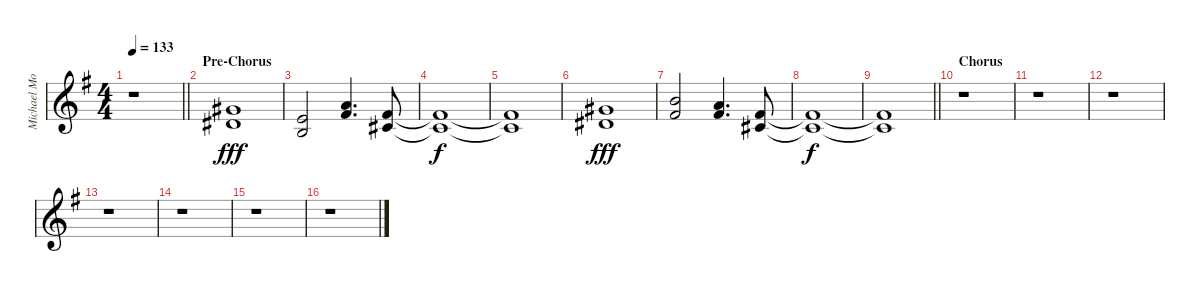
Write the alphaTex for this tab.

\track ("Michael Monroe - Tenor Sax." "Michael Mo") {instrument brasssection}
\staff {score}
\tuning (Eb4 Bb3 Gb3 Db3 Ab2 Eb2) {hide}
\ts (4 4)
\tempo 133
\clef g2
\barLineRight lightlight
\ks g
r.1{dy f} |
\section ("" "Pre-Chorus")
(14.3 14.4).1{dy fff} |
(10.3 10.4).2 (11.2 12.3).4{d} (12.3 12.4).8 |
(12.3{t} 12.4{t}).1{dy f} |
(12.3{t} 12.4{t}).1 |
(14.3 14.4).1{dy fff} |
(13.2 12.3).2 (11.2 12.3).4{d} (12.3 12.4).8 |
(12.3{t} 12.4{t}).1{dy f} |
\barLineRight lightlight
(12.3{t} 12.4{t}).1 |
\section ("" "Chorus")
r.1 |
r.1 |
r.1 |
r.1 |
r.1 |
r.1 |
r.1
